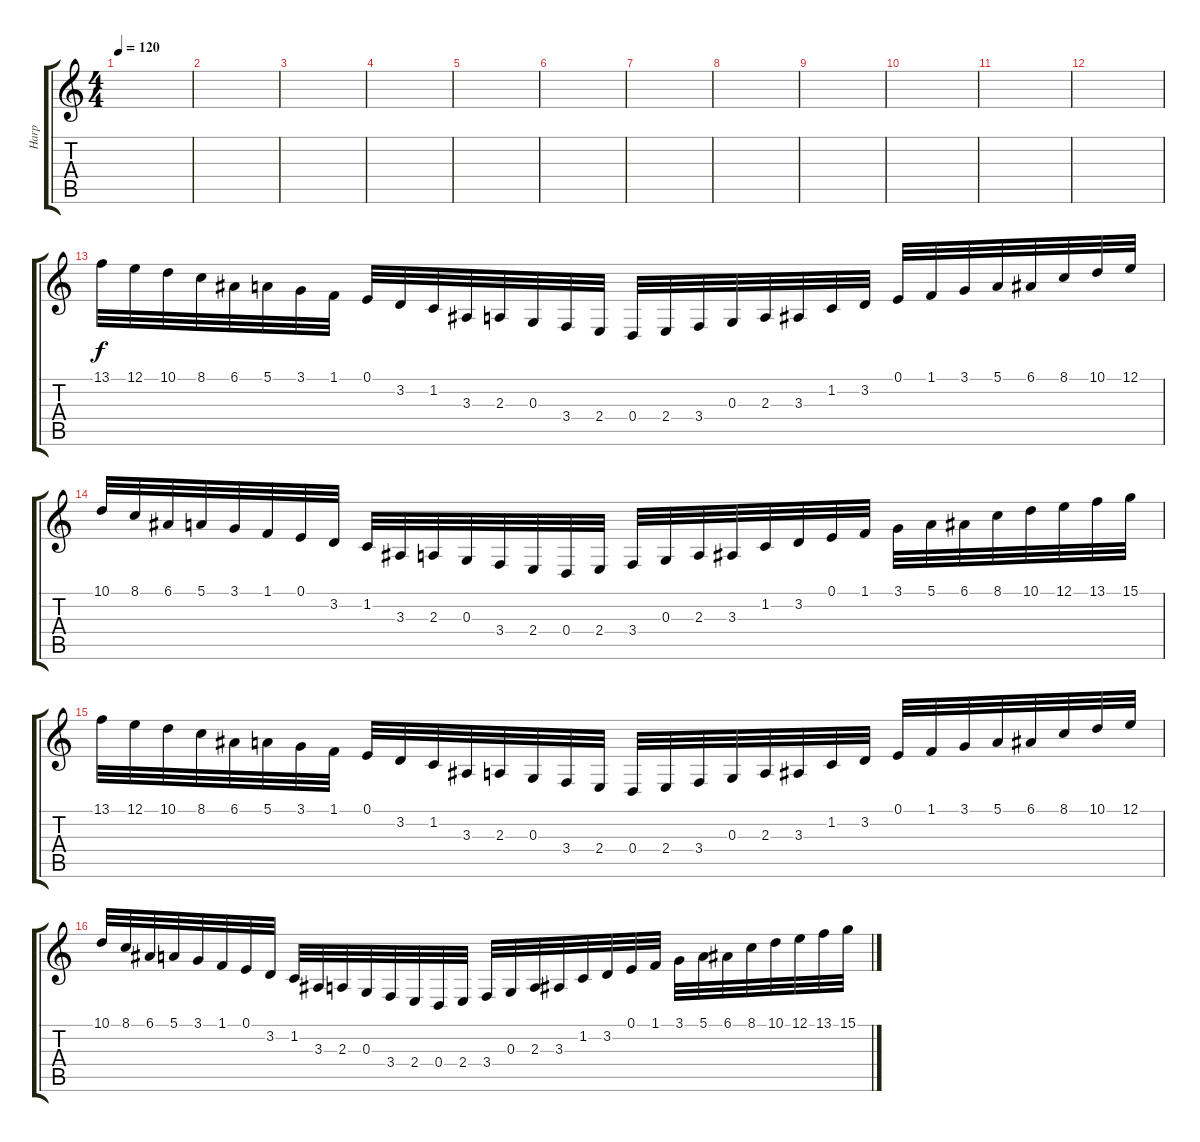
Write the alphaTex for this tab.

\track ("Harp" "Harp") {instrument orchestralharp}
\staff {score tabs}
\tuning (E4 B3 G3 D3 A2 E2) {hide}
\ts (4 4)
\tempo 120
\clef g2
\ks c
|
|
|
|
|
|
|
|
|
|
|
|
13.1.32 12.1.32 10.1.32 8.1.32 6.1.32 5.1.32 3.1.32 1.1.32 0.1.32 3.2.32 1.2.32 3.3.32 2.3.32 0.3.32 3.4.32 2.4.32 0.4.32 2.4.32 3.4.32 0.3.32 2.3.32 3.3.32 1.2.32 3.2.32 0.1.32 1.1.32 3.1.32 5.1.32 6.1.32 8.1.32 10.1.32 12.1.32 |
10.1.32 8.1.32 6.1.32 5.1.32 3.1.32 1.1.32 0.1.32 3.2.32 1.2.32 3.3.32 2.3.32 0.3.32 3.4.32 2.4.32 0.4.32 2.4.32 3.4.32 0.3.32 2.3.32 3.3.32 1.2.32 3.2.32 0.1.32 1.1.32 3.1.32 5.1.32 6.1.32 8.1.32 10.1.32 12.1.32 13.1.32 15.1.32 |
13.1.32 12.1.32 10.1.32 8.1.32 6.1.32 5.1.32 3.1.32 1.1.32 0.1.32 3.2.32 1.2.32 3.3.32 2.3.32 0.3.32 3.4.32 2.4.32 0.4.32 2.4.32 3.4.32 0.3.32 2.3.32 3.3.32 1.2.32 3.2.32 0.1.32 1.1.32 3.1.32 5.1.32 6.1.32 8.1.32 10.1.32 12.1.32 |
10.1.32 8.1.32 6.1.32 5.1.32 3.1.32 1.1.32 0.1.32 3.2.32 1.2.32 3.3.32 2.3.32 0.3.32 3.4.32 2.4.32 0.4.32 2.4.32 3.4.32 0.3.32 2.3.32 3.3.32 1.2.32 3.2.32 0.1.32 1.1.32 3.1.32 5.1.32 6.1.32 8.1.32 10.1.32 12.1.32 13.1.32 15.1.32
